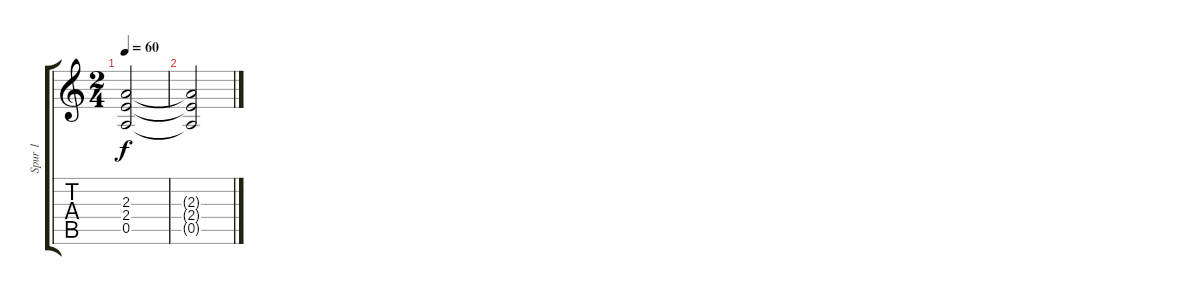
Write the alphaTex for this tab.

\track ("Spur 1" "Spur 1") {instrument electricguitarclean}
\staff {score tabs}
\tuning (E4 B3 G3 D3 A2 E2) {hide}
\ts (2 4)
\tempo 60
\clef g2
\ks c
(2.3{t} 2.4{t} 0.5{t}).2{dy f} |
(2.3{t} 2.4{t} 0.5{t}).2
